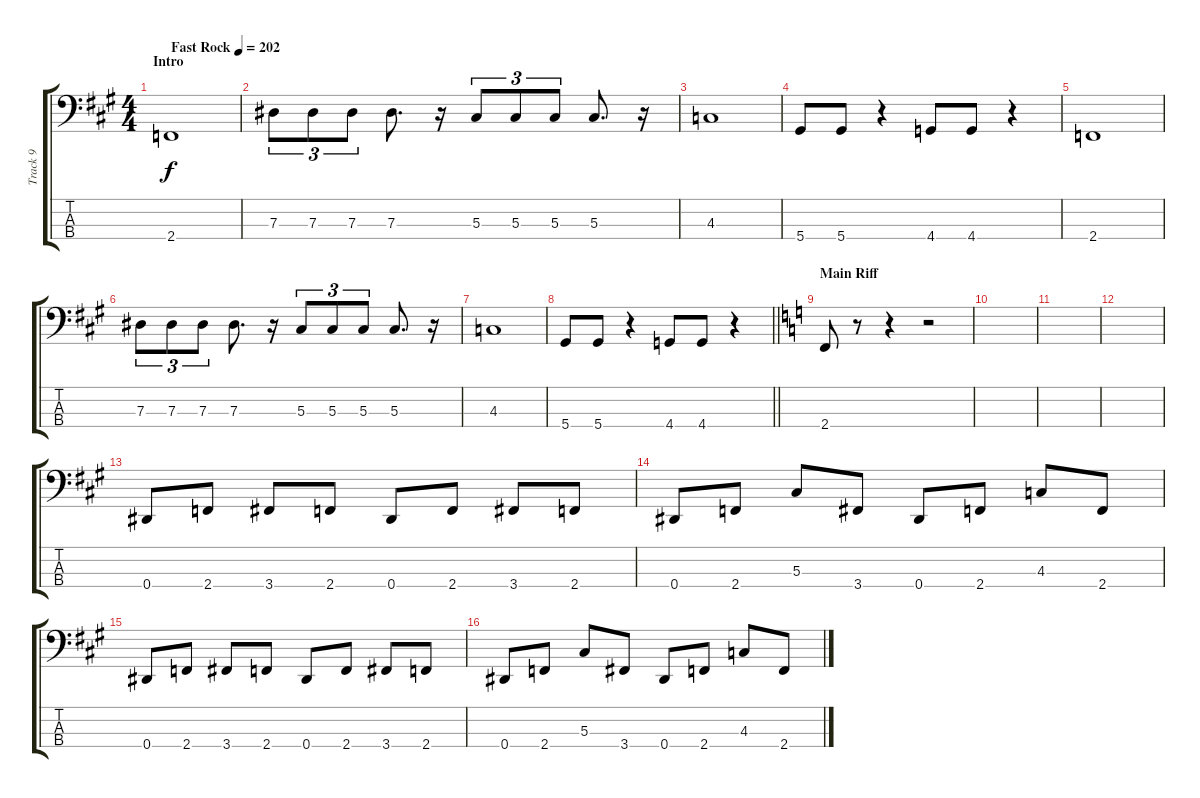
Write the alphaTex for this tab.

\track ("Track 9" "Track 9") {instrument electricbasspick}
\staff {score tabs}
\tuning (Gb2 Db2 Ab1 Eb1) {hide}
\ts (4 4)
\section ("" "Intro")
\tempo (202 "Fast Rock")
\clef f4
\ks a
2.4.1{dy f instrument electricbasspick} |
7.3.8{tu (3 2)} 7.3.8{tu (3 2)} 7.3.8{tu (3 2)} 7.3.8{d} r.16 5.3.8{tu (3 2)} 5.3.8{tu (3 2)} 5.3.8{tu (3 2)} 5.3.8{d} r.16 |
4.3.1 |
5.4.8 5.4.8 r.4 4.4.8 4.4.8 r.4 |
2.4.1 |
7.3.8{tu (3 2)} 7.3.8{tu (3 2)} 7.3.8{tu (3 2)} 7.3.8{d} r.16 5.3.8{tu (3 2)} 5.3.8{tu (3 2)} 5.3.8{tu (3 2)} 5.3.8{d} r.16 |
4.3.1 |
\barLineRight lightlight
5.4.8 5.4.8 r.4 4.4.8 4.4.8 r.4 |
\section ("" "Main Riff")
\ks c
2.4.8 r.8 r.4 r.2 |
|
|
|
\ks a
0.4.8 2.4.8 3.4.8 2.4.8 0.4.8 2.4.8 3.4.8 2.4.8 |
0.4.8 2.4.8 5.3.8 3.4.8 0.4.8 2.4.8 4.3.8 2.4.8 |
0.4.8 2.4.8 3.4.8 2.4.8 0.4.8 2.4.8 3.4.8 2.4.8 |
0.4.8 2.4.8 5.3.8 3.4.8 0.4.8 2.4.8 4.3.8 2.4.8
